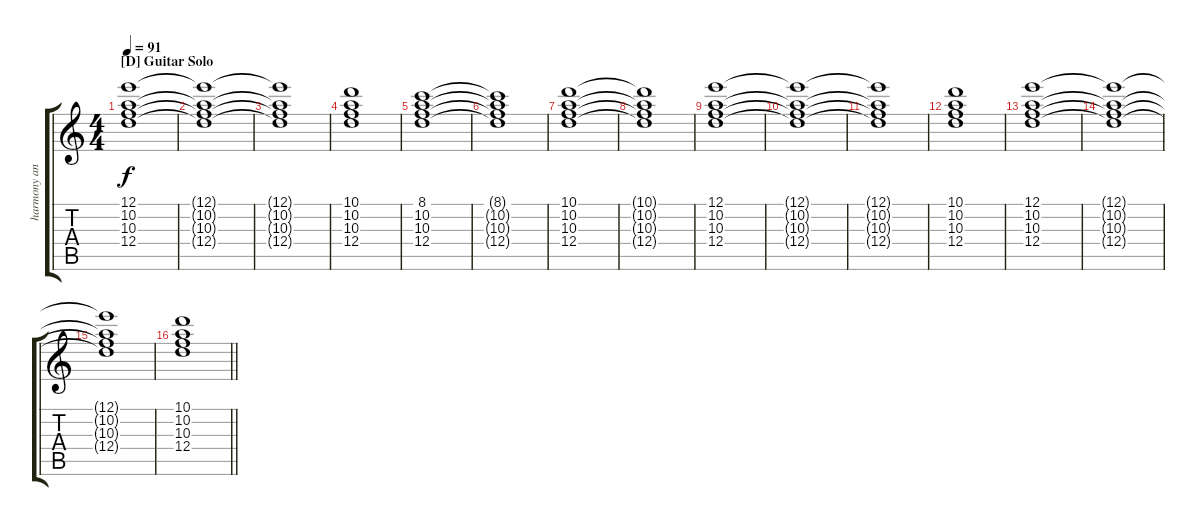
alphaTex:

\track ("harmony and other things" "harmony an") {instrument distortionguitar}
\staff {score tabs}
\tuning (E4 B3 G3 D3 A2 E2) {hide}
\ts (4 4)
\section ("" "[D] Guitar Solo")
\tempo 91
\clef g2
\ks c
(12.1 10.2 10.3 12.4).1{dy f volume 4 instrument choiraahs} |
(12.1{t} 10.2{t} 10.3{t} 12.4{t}).1 |
(12.1{t} 10.2{t} 10.3{t} 12.4{t}).1 |
(10.1 10.2 10.3 12.4).1 |
(8.1 10.2 10.3 12.4).1 |
(8.1{t} 10.2{t} 10.3{t} 12.4{t}).1 |
(10.1 10.2 10.3 12.4).1 |
(10.1{t} 10.2{t} 10.3{t} 12.4{t}).1 |
(12.1 10.2 10.3 12.4).1 |
(12.1{t} 10.2{t} 10.3{t} 12.4{t}).1 |
(12.1{t} 10.2{t} 10.3{t} 12.4{t}).1 |
(10.1 10.2 10.3 12.4).1 |
(12.1 10.2 10.3 12.4).1 |
(12.1{t} 10.2{t} 10.3{t} 12.4{t}).1 |
(12.1{t} 10.2{t} 10.3{t} 12.4{t}).1 |
\barLineRight lightlight
(10.1 10.2 10.3 12.4).1{volume 0}
